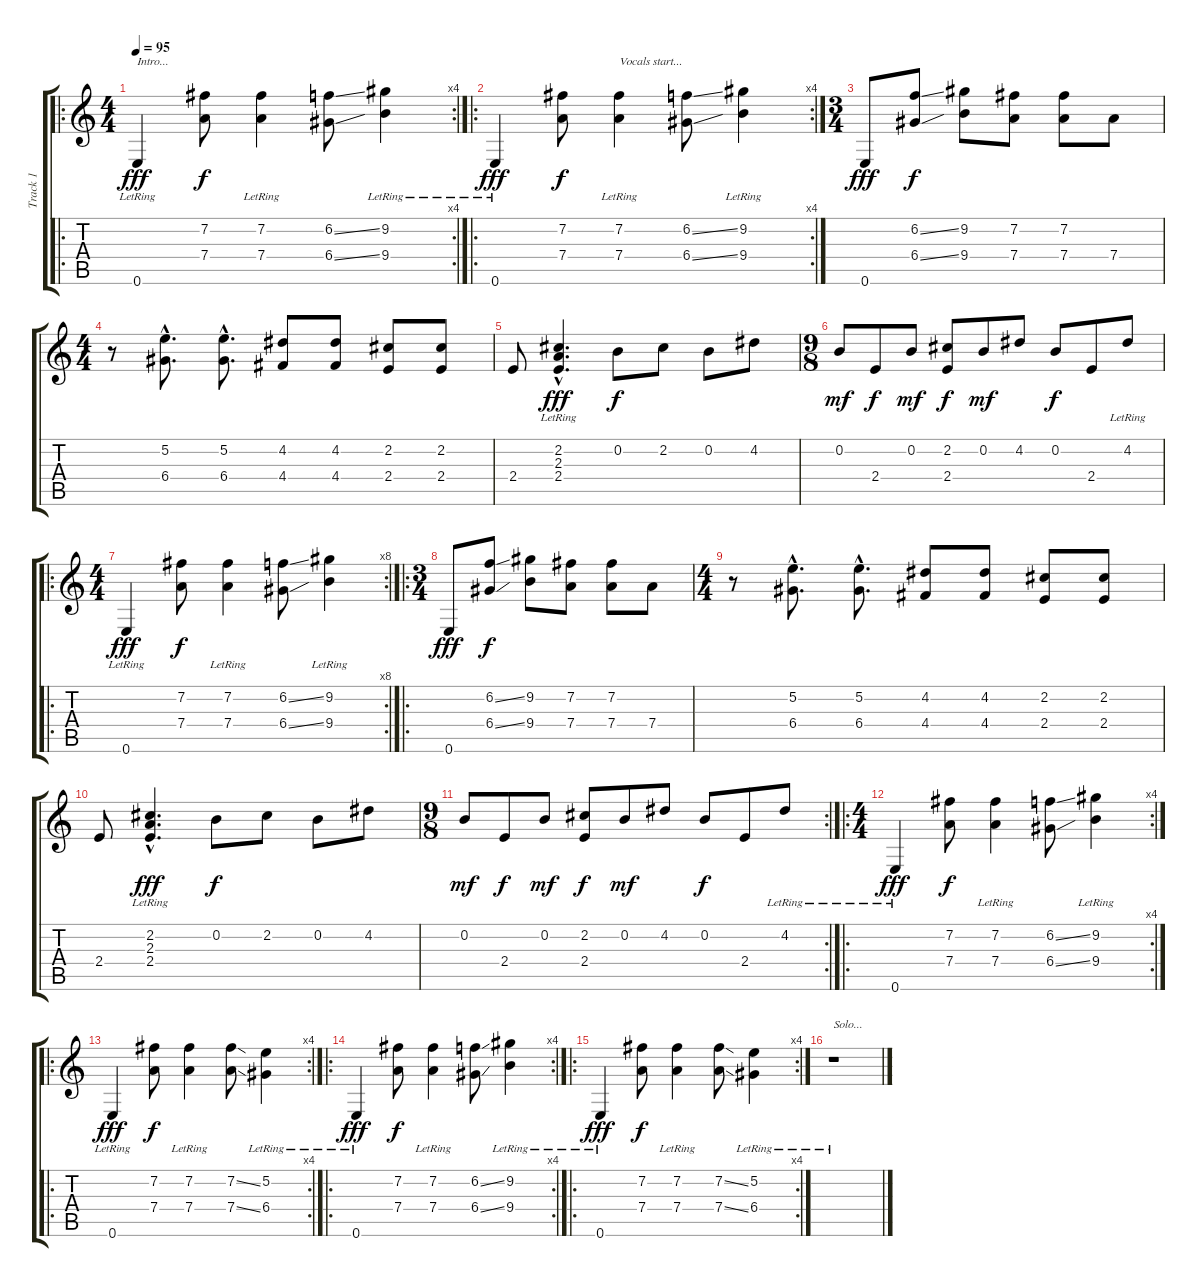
\track ("Track 1" "Track 1") {instrument acousticguitarsteel}
\staff {score tabs}
\tuning (E4 B3 G3 D3 A2 E2) {hide}
\ro
\rc 4
\ts (4 4)
\tempo 95
\clef g2
\ks c
0.6{lr}.4{txt "Intro..." dy fff instrument acousticguitarsteel} (7.2 7.4).8{dy f} (7.2{lr} 7.4{lr}).4 (6.2{ss} 6.4{ss}).8 (9.2{lr} 9.4{lr}).4 |
\ro
\rc 4
0.6{lr}.4{dy fff} (7.2 7.4).8{dy f} (7.2{lr} 7.4{lr}).4{txt "Vocals start..."} (6.2{ss} 6.4{ss}).8 (9.2{lr} 9.4{lr}).4 |
\ts (3 4)
0.6.8{dy fff} (6.2{ss} 6.4{ss}).8{dy f} (9.2 9.4).8 (7.2 7.4).8 (7.2 7.4).8 7.4.8 |
\ts (4 4)
r.8 (5.2{hac} 6.4{hac}).8{d} (5.2{hac} 6.4{hac}).8{d} (4.2 4.4).8 (4.2 4.4).8 (2.2 2.4).8 (2.2 2.4).8 |
2.4.8 (2.2{hac lr} 2.3{hac lr} 2.4{hac lr}).4{d dy fff} 0.2.8{dy f} 2.2.8 0.2.8 4.2.8 |
\ts (9 8)
0.2.8{dy mf} 2.4.8{dy f} 0.2.8{dy mf} (2.2 2.4).8{dy f} 0.2.8{dy mf} 4.2.8 0.2.8{dy f} 2.4.8 4.2{lr}.8 |
\ro
\rc 8
\ts (4 4)
0.6{lr}.4{dy fff} (7.2 7.4).8{dy f} (7.2{lr} 7.4{lr}).4 (6.2{ss} 6.4{ss}).8 (9.2{lr} 9.4{lr}).4 |
\ro
\ts (3 4)
0.6.8{dy fff} (6.2{ss} 6.4{ss}).8{dy f} (9.2 9.4).8 (7.2 7.4).8 (7.2 7.4).8 7.4.8 |
\ts (4 4)
r.8 (5.2{hac} 6.4{hac}).8{d} (5.2{hac} 6.4{hac}).8{d} (4.2 4.4).8 (4.2 4.4).8 (2.2 2.4).8 (2.2 2.4).8 |
2.4.8 (2.2{hac lr} 2.3{hac lr} 2.4{hac lr}).4{d dy fff} 0.2.8{dy f} 2.2.8 0.2.8 4.2.8 |
\rc 2
\ts (9 8)
0.2.8{dy mf} 2.4.8{dy f} 0.2.8{dy mf} (2.2 2.4).8{dy f} 0.2.8{dy mf} 4.2.8 0.2.8{dy f} 2.4.8 4.2{lr}.8 |
\ro
\rc 4
\ts (4 4)
0.6{lr}.4{dy fff} (7.2 7.4).8{dy f} (7.2{lr} 7.4{lr}).4 (6.2{ss} 6.4{ss}).8 (9.2{lr} 9.4{lr}).4 |
\ro
\rc 4
0.6{lr}.4{dy fff} (7.2 7.4).8{dy f} (7.2{lr} 7.4{lr}).4 (7.2{ss} 7.4{ss}).8 (5.2{lr} 6.4{lr}).4 |
\ro
\rc 4
0.6{lr}.4{dy fff} (7.2 7.4).8{dy f} (7.2{lr} 7.4{lr}).4 (6.2{ss} 6.4{ss}).8 (9.2{lr} 9.4{lr}).4 |
\ro
\rc 4
0.6{lr}.4{dy fff} (7.2 7.4).8{dy f} (7.2{lr} 7.4{lr}).4 (7.2{ss} 7.4{ss}).8 (5.2{lr} 6.4{lr}).4 |
r.1{txt "Solo..."}
